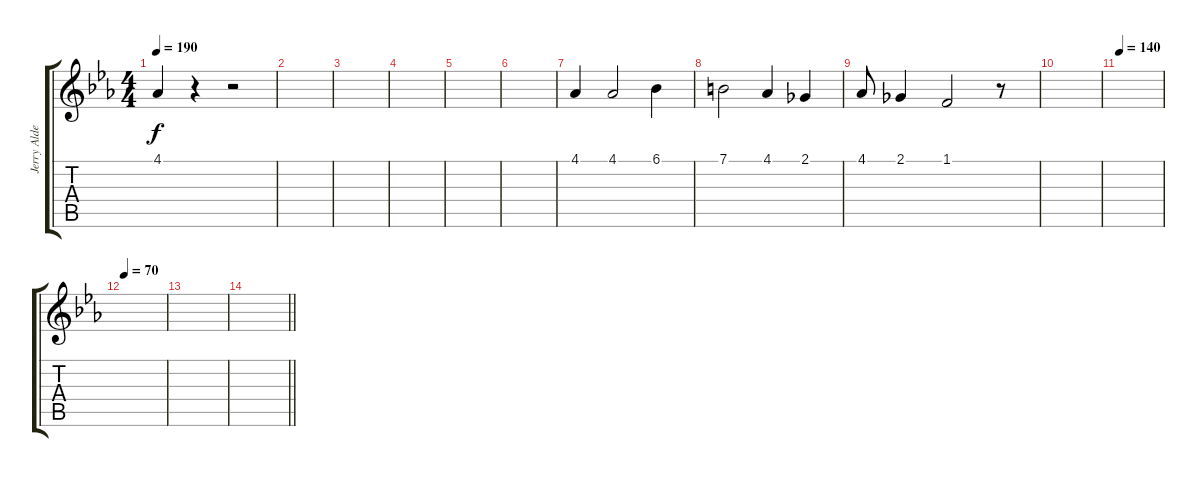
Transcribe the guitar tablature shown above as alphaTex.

\track ("Jerry Alder - Backing Vocal" "Jerry Alde") {instrument flute}
\staff {score tabs}
\tuning (E4 B3 G3 D3 A2 E2) {hide}
\ts (4 4)
\tempo 190
\clef g2
\ks eb
4.1.4{dy f} r.4 r.2 |
|
|
|
|
|
4.1.4 4.1.2 6.1.4 |
7.1.2 4.1.4 2.1.4 |
4.1.8 2.1.4 1.1.2 r.8 |
|
\tempo 140
|
\tempo 70
|
|
\barLineRight lightlight
